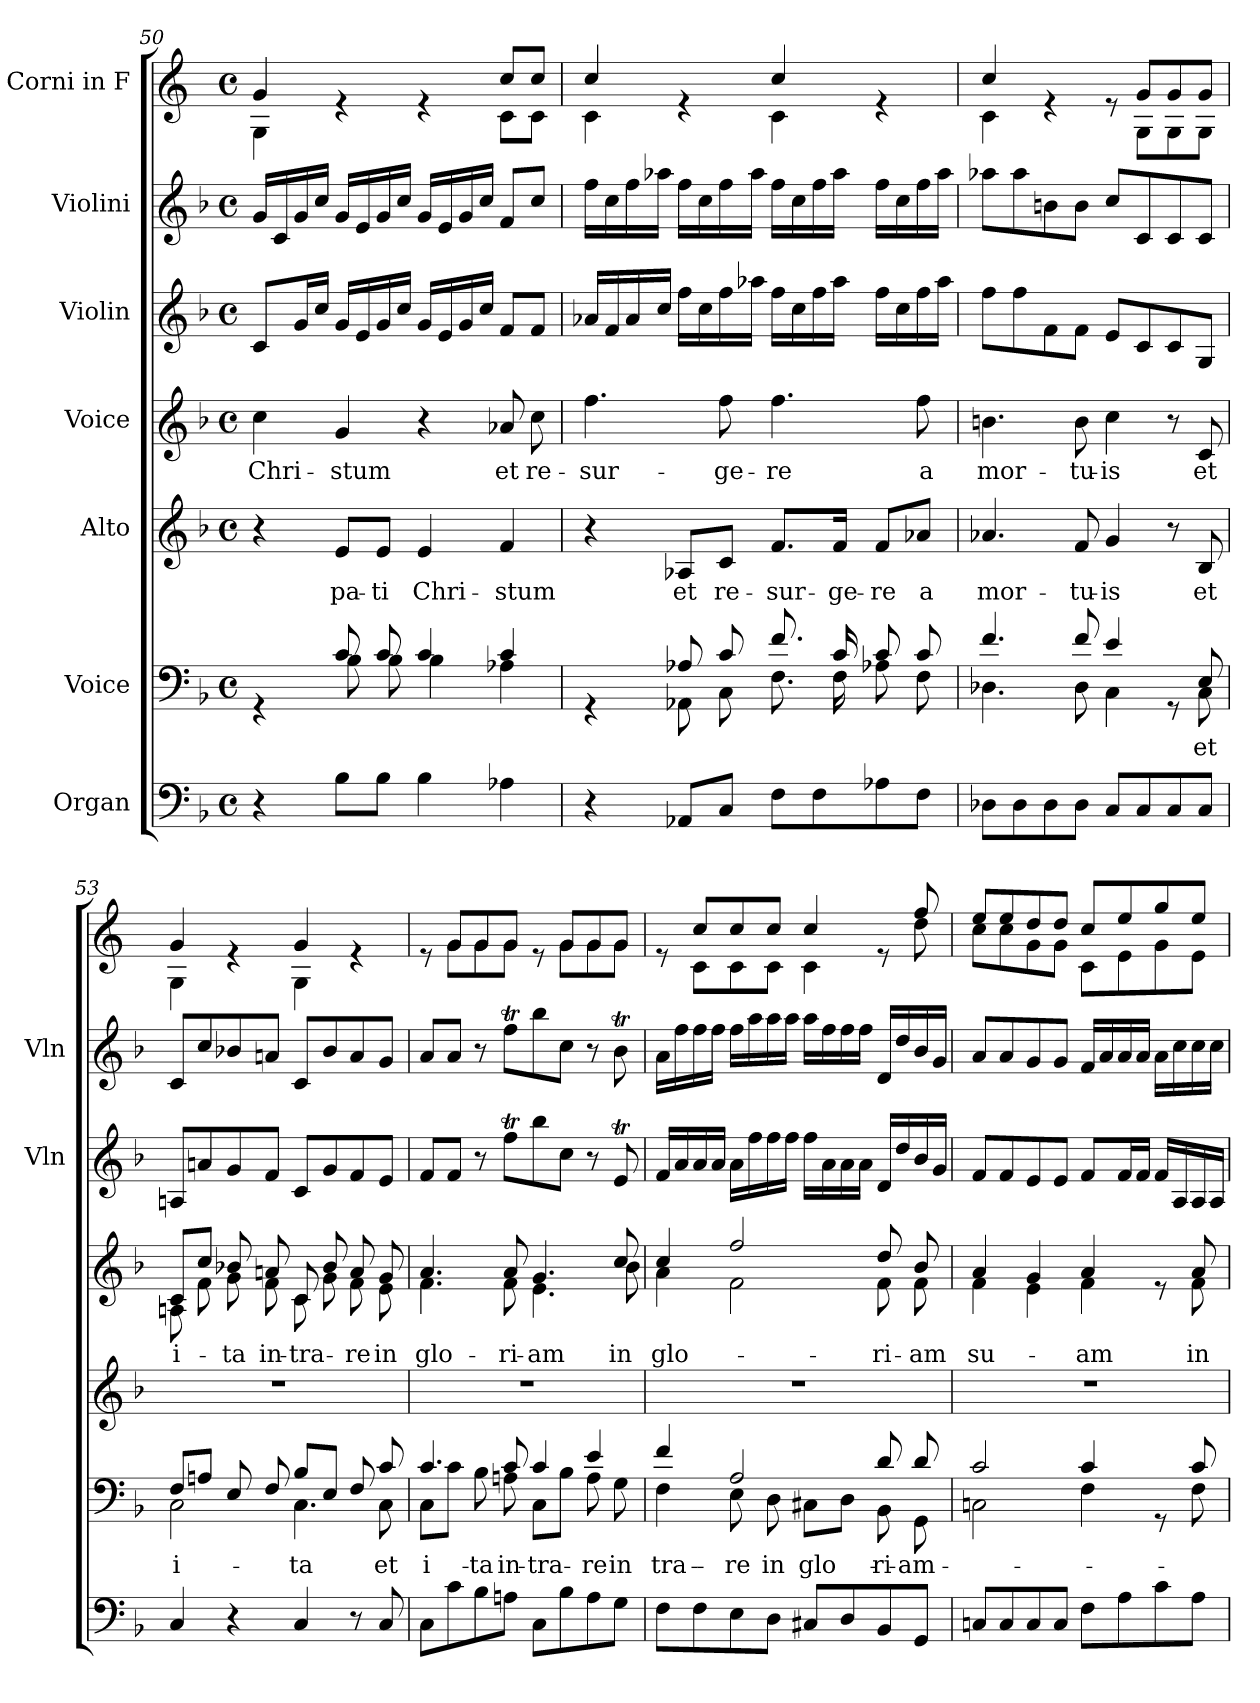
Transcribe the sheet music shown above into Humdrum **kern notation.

**kern	**kern	**text	**kern	**text	**kern	**text	**kern	**kern	**kern
*part7	*part6	*part6	*part5	*part5	*part4	*part4	*part3	*part2	*part1
*staff7	*staff6	*staff6	*staff5	*staff5	*staff4	*staff4	*staff3	*staff2	*staff1
*I"Organ	*I"Voice	*	*I"Alto	*	*I"Voice	*	*I"Violin	*I"Violini	*I"Corni in F
*	*	*	*	*	*	*	*I'Vln	*I'Vln	*
!!LO:PB:g=z
*clefF4	*clefF4	*	*clefG2	*	*clefG2	*	*clefG2	*clefG2	*clefG2
*	*	*	*	*	*	*	*	*	*ITrd4c7
*k[b-]	*k[b-]	*	*k[b-]	*	*k[b-]	*	*k[b-]	*k[b-]	*k[b-]
*M4/4	*M4/4	*	*M4/4	*	*M4/4	*	*M4/4	*M4/4	*M4/4
*met(c)	*met(c)	*	*met(c)	*	*met(c)	*	*met(c)	*met(c)	*met(c)
=50	=50	=50	=50	=50	=50	=50	=50	=50	=50
*	*^	*	*	*	*	*	*	*	*
!	!	!	!	!	!	!	!LO:LY:b	!	!	!
*	*	*	*	*	*	*	*	*	*	*^
4r	4rGG	4ryy	.	4r	.	4cc\	Chri-	8c/L	16g/LL	4c/	4C\
.	.	.	.	.	.	.	.	.	16c/	.	.
.	.	.	.	.	.	.	.	16g/L	16g/	.	.
.	.	.	.	.	.	.	.	16cc/JJ	16cc/JJ	.	.
!	!	!	!	!	!LO:LY:b	!	!LO:LY:b	!	!	!	!
8B-\L	8c/	8B-\	.	8e/L	pa-	4g/	-stum	16g/LL	16g/LL	4re	2ryy
.	.	.	.	.	.	.	.	16e/	16e/	.	.
!	!	!	!	!	!LO:LY:b	!	!	!	!	!	!
8B-\J	8c/	8B-\	.	8e/J	-ti	.	.	16g/	16g/	.	.
.	.	.	.	.	.	.	.	16cc/JJ	16cc/JJ	.	.
!	!	!	!	!	!LO:LY:b	!	!	!	!	!	!
4B-\	4c/	4B-\	.	4e/	Chri-	4r	.	16g/LL	16g/LL	4re	.
.	.	.	.	.	.	.	.	16e/	16e/	.	.
.	.	.	.	.	.	.	.	16g/	16g/	.	.
.	.	.	.	.	.	.	.	16cc/JJ	16cc/JJ	.	.
!	!	!	!	!	!LO:LY:b	!	!LO:LY:b	!	!	!	!
4A-X\	4c/	4A-X\	.	4f/	-stum	8a-X/	et	8f/L	8f/L	8f/L	8F\L
!	!	!	!	!	!	!	!LO:LY:b	!	!	!	!
.	.	.	.	.	.	8cc\	re-	8f/J	8cc/J	8f/J	8F\J
=51	=51	=51	=51	=51	=51	=51	=51	=51	=51	=51	=51
!	!	!	!	!	!	!	!LO:LY:b	!	!	!	!
4r	4rGG	4ryy	.	4r	.	4.ff\	-sur-	16a-X/LL	16ff\LL	4f/	4F\
.	.	.	.	.	.	.	.	16f/	16cc\	.	.
.	.	.	.	.	.	.	.	16a-/	16ff\	.	.
.	.	.	.	.	.	.	.	16cc/JJ	16aa-X\JJ	.	.
!	!	!	!	!	!LO:LY:b	!	!	!	!	!	!
8AA-X/L	8A-X/	8AA-X\	.	8A-X/L	et	.	.	16ff\LL	16ff\LL	4re	4ryy
.	.	.	.	.	.	.	.	16cc\	16cc\	.	.
!	!	!	!	!	!LO:LY:b	!	!LO:LY:b	!	!	!	!
8C/J	8c/	8C\	.	8c/J	re-	8ff\	-ge-	16ff\	16ff\	.	.
.	.	.	.	.	.	.	.	16aa-X\JJ	16aa-\JJ	.	.
!	!	!	!	!	!LO:LY:b	!	!LO:LY:b	!	!	!	!
8F\L	8.f/	8.F\	.	8.f/L	-sur-	4.ff\	-re	16ff\LL	16ff\LL	4f/	4F\
.	.	.	.	.	.	.	.	16cc\	16cc\	.	.
8F\	.	.	.	.	.	.	.	16ff\	16ff\	.	.
!	!	!	!	!	!LO:LY:b	!	!	!	!	!	!
.	16c/	16F\	.	16f/Jk	-ge-	.	.	16aa-\JJ	16aa-\JJ	.	.
!	!	!	!	!	!LO:LY:b	!	!	!	!	!	!
8A-X\	8c/	8A-X\	.	8f/L	-re	.	.	16ff\LL	16ff\LL	4re	4ryy
.	.	.	.	.	.	.	.	16cc\	16cc\	.	.
!	!	!	!	!	!LO:LY:b	!	!LO:LY:b	!	!	!	!
8F\J	8c/	8F\	.	8a-X/J	a	8ff\	a	16ff\	16ff\	.	.
.	.	.	.	.	.	.	.	16aa-\JJ	16aa-\JJ	.	.
=52	=52	=52	=52	=52	=52	=52	=52	=52	=52	=52	=52
!	!	!	!	!	!LO:LY:b	!	!LO:LY:b	!	!	!	!
8D-X\L	4.f/	4.D-X\	.	4.a-X/	mor-	4.bn\	mor-	8ff\L	8aa-X\L	4f/	4F\
8D-\	.	.	.	.	.	.	.	8ff\	8aa-\	.	.
8D-\	.	.	.	.	.	.	.	8f\	8bn\	4re	4.ryy
!	!	!	!	!	!LO:LY:b	!	!LO:LY:b	!	!	!	!
8D-\J	8f/	8D-\	.	8f/	-tu-	8b\	-tu-	8f\J	8b\J	.	.
!	!	!	!	!	!LO:LY:b	!	!LO:LY:b	!	!	!	!
8C/L	4e/	4C\	.	4g/	-is	4cc\	-is	8e/L	8cc/L	8re	.
8C/	.	.	.	.	.	.	.	8c/	8c/	8c/L	8C\L
8C/	8rGG	8ryy	.	8r	.	8r	.	8c/	8c/	8c/	8C\
!	!	!	!LO:LY:b	!	!LO:LY:b	!	!LO:LY:b	!	!	!	!
8C/J	8E/	8C\	et	8B-/	et	8c/	et	8G/J	8c/J	8c/J	8C\J
!!LO:LB:g=z	!!
=53	=53	=53	=53	=53	=53	=53	=53	=53	=53	=53	=53
!	!	!	!LO:LY:b	!	!	!	!LO:LY:b	!	!	!	!
*	*	*	*	*	*	*^	*	*	*	*	*
4C/	8F/L	2C\	i-	1r	.	8c/L	8An\	i-	8An/L	8c/L	4c/	4C\
.	8An/J	.	.	.	.	8cc/J	8f\	.	8an/	8cc/	.	.
!	!	!	!	!	!	!	!	!LO:LY:b	!	!	!	!
4r	8E/	.	.	.	.	8b-X/	8g\	-ta	8g/	8b-X/	4re	4ryy
!	!	!	!	!	!	!	!	!LO:LY:b	!	!	!	!
.	8F/	.	.	.	.	8an/	8f\	in-	8f/J	8an/J	.	.
!	!	!	!LO:LY:b	!	!	!	!	!LO:LY:b	!	!	!	!
4C/	8B-/L	4.C\	-ta	.	.	8c/	8c\	-tra-	8c/L	8c/L	4c/	4C\
.	8E/J	.	.	.	.	8b-/	8g\	.	8g/	8b-/	.	.
!	!	!	!	!	!	!	!	!LO:LY:b	!	!	!	!
8r	8F/	.	.	.	.	8a/	8f\	-re	8f/	8a/	4re	4ryy
!	!	!	!LO:LY:b	!	!	!	!	!LO:LY:b	!	!	!	!
8C/	8c/	8C\	et	.	.	8g/	8e\	in	8e/J	8g/J	.	.
=54	=54	=54	=54	=54	=54	=54	=54	=54	=54	=54	=54	=54
!	!	!	!LO:LY:b	!	!	!	!	!LO:LY:b	!	!	!	!
8C\L	4.c/	8C\L	i-	1r	.	4.a/	4.f\	glo-	8f/L	8a/L	8re	8ryy
8c\	.	8c\J	.	.	.	.	.	.	8f/J	8a/J	8c/L	8c\L
!	!	!	!LO:LY:b	!	!	!	!	!	!	!	!	!
8B-\	.	8B-\	-ta	.	.	.	.	.	8r	8r	8c/	8c\
!	!	!	!LO:LY:b	!	!	!	!	!LO:LY:b	!	!	!	!
8An\J	8c/	8An\	in-	.	.	8a/	8f\	-ri-	8ffT\L	8ffT\L	8c/J	8c\J
!	!	!	!LO:LY:b	!	!	!	!	!LO:LY:b	!	!	!	!
8C\L	4c/	8C\L	-tra-	.	.	4.g/	4.e\	-am	8bb-\	8bb-\	8re	8ryy
8B-\	.	8B-\J	.	.	.	.	.	.	8cc\J	8cc\J	8c/L	8c\L
!	!	!	!LO:LY:b	!	!	!	!	!	!	!	!	!
8A\	4e/	8A\	-re	.	.	.	.	.	8r	8r	8c/	8c\
!	!	!	!LO:LY:b	!	!	!	!	!LO:LY:b	!	!	!	!
8G\J	.	8G\	in-	.	.	8cc/	8b-\	in	8et/	8b-T\	8c/J	8c\J
=55	=55	=55	=55	=55	=55	=55	=55	=55	=55	=55	=55	=55
!	!	!	!LO:LY:b	!	!	!	!	!LO:LY:b	!	!	!	!
8F\L	4f/	4F\	-tra-	1r	.	4cc/	4a\	glo-	16f/LL	16a\LL	8re	8ryy
.	.	.	.	.	.	.	.	.	16a/	16ff\	.	.
8F\	.	.	.	.	.	.	.	.	16a/	16ff\	8f/L	8F\L
.	.	.	.	.	.	.	.	.	16a/JJ	16ff\JJ	.	.
!	!	!	!LO:LY:b	!	!	!	!	!	!	!	!	!
8E\	2A/	8E\	-re	.	.	2ff/	2f\	.	16a\LL	16ff\LL	8f/	8F\
.	.	.	.	.	.	.	.	.	16ff\	16aa\	.	.
!	!	!	!LO:LY:b	!	!	!	!	!	!	!	!	!
8D\J	.	8D\	in	.	.	.	.	.	16ff\	16aa\	8f/J	8F\J
.	.	.	.	.	.	.	.	.	16ff\JJ	16aa\JJ	.	.
!	!	!	!LO:LY:b	!	!	!	!	!	!	!	!	!
8C#X/L	.	8C#X\L	glo-	.	.	.	.	.	16ff\LL	16aa\LL	4f/	4F\
.	.	.	.	.	.	.	.	.	16a\	16ff\	.	.
8D/	.	8D\J	.	.	.	.	.	.	16a\	16ff\	.	.
.	.	.	.	.	.	.	.	.	16a\JJ	16ff\JJ	.	.
!	!	!	!LO:LY:b	!	!	!	!	!LO:LY:b	!	!	!	!
8BB-/	8d/	8BB-\	-ri-	.	.	8dd/	8f\	-ri-	16d/LL	16d/LL	8re	8ryy
.	.	.	.	.	.	.	.	.	16dd/	16dd/	.	.
!	!	!	!LO:LY:b	!	!	!	!	!LO:LY:b	!	!	!	!
8GG/J	8d/	8GG\	-am	.	.	8b-/	8f\	-am	16b-/	16b-/	8b-/	8g\
.	.	.	.	.	.	.	.	.	16g/JJ	16g/JJ	.	.
!!LO:PB:g=z	!!
=56	=56	=56	=56	=56	=56	=56	=56	=56	=56	=56	=56	=56
!	!	!	!	!	!	!	!	!LO:LY:b	!	!	!	!
8Cn/L	2c/	2Cn\	.	1r	.	4a/	4f\	su-	8f/L	8a/L	8a/L	8f\L
8C/	.	.	.	.	.	.	.	.	8f/	8a/	8a/	8f\
8C/	.	.	.	.	.	4g/	4e\	.	8e/	8g/	8g/	8c\
8C/J	.	.	.	.	.	.	.	.	8e/J	8g/J	8g/J	8c\J
!	!	!	!	!	!	!	!	!LO:LY:b	!	!	!	!
8F\L	4c/	4F\	.	.	.	4a/	4f\	-am	8f/L	16f/LL	8f/L	8F\L
.	.	.	.	.	.	.	.	.	.	16a/	.	.
8A\	.	.	.	.	.	.	.	.	16f/L	16a/	8a/	8A\
.	.	.	.	.	.	.	.	.	16f/JJ	16a/JJ	.	.
8c\	8rGG	8ryy	.	.	.	8re	8ryy	.	16f/LL	16a\LL	8cc/	8c\
.	.	.	.	.	.	.	.	.	16A/	16cc\	.	.
!	!	!	!	!	!	!	!	!LO:LY:b	!	!	!	!
8A\J	8c/	8F\	.	.	.	8a/	8f\	in	16A/	16cc\	8a/J	8A\J
.	.	.	.	.	.	.	.	.	16A/JJ	16cc\JJ	.	.
*	*v	*v	*	*	*	*v	*v	*	*	*	*v	*v
=	=	=	=	=	=	=	=	=	=
*-	*-	*-	*-	*-	*-	*-	*-	*-	*-
